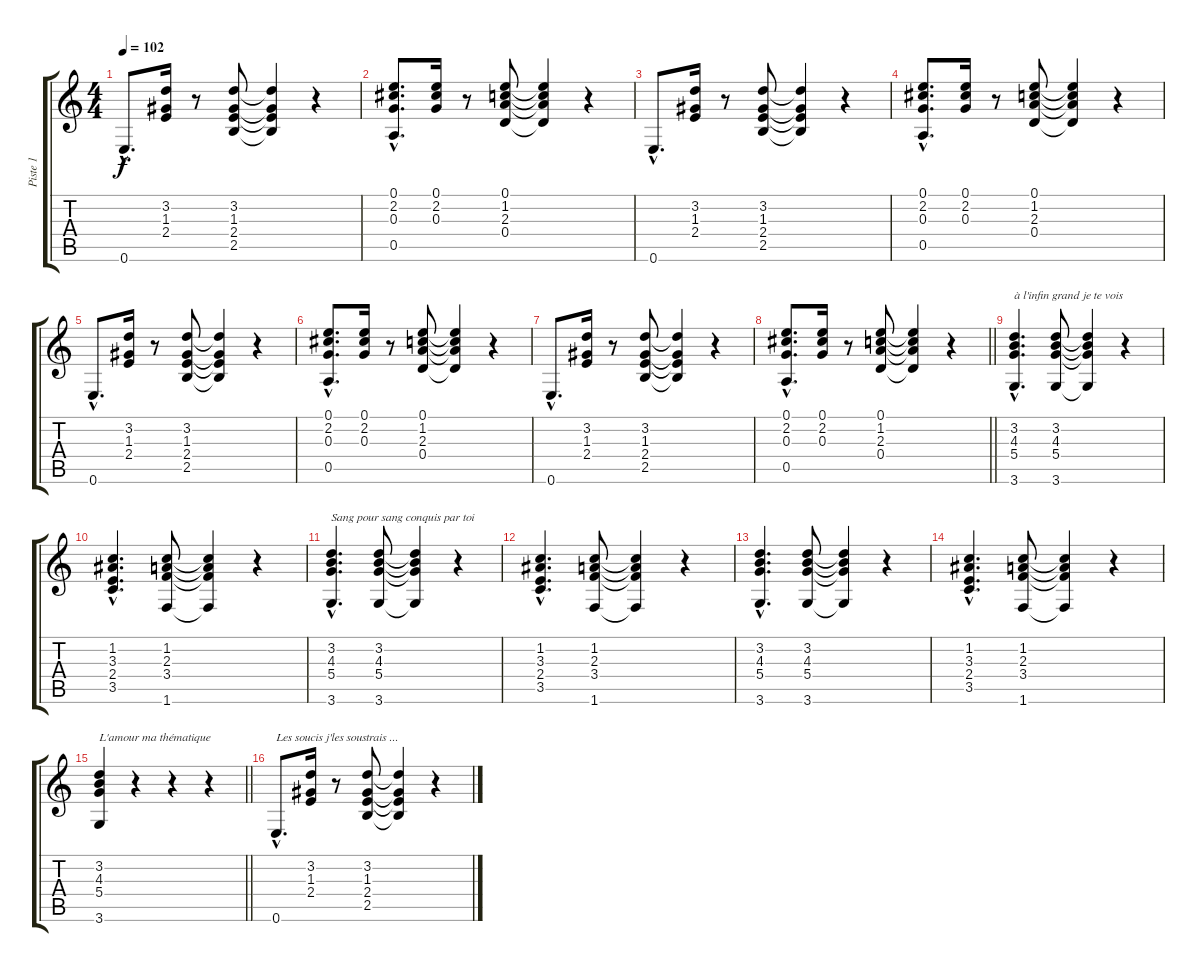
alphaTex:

\track ("Piste 1" "Piste 1") {instrument acousticguitarnylon}
\staff {score tabs}
\tuning (E4 B3 G3 D3 A2 E2) {hide}
\ts (4 4)
\tempo 102
\clef g2
\ks c
0.6{hac}.8{d dy f} (3.2 1.3 2.4).16 r.8 (3.2 1.3 2.4 2.5).8 (3.2{t} 1.3{t} 2.4{t} 2.5{t}).4 r.4 |
(0.1{hac} 2.2{hac} 0.3{hac} 0.5{hac}).8{d} (0.1 2.2 0.3).16 r.8 (0.1 1.2 2.3 0.4).8 (0.1{t} 1.2{t} 2.3{t} 0.4{t}).4 r.4 |
0.6{hac}.8{d} (3.2 1.3 2.4).16 r.8 (3.2 1.3 2.4 2.5).8 (3.2{t} 1.3{t} 2.4{t} 2.5{t}).4 r.4 |
(0.1{hac} 2.2{hac} 0.3{hac} 0.5{hac}).8{d} (0.1 2.2 0.3).16 r.8 (0.1 1.2 2.3 0.4).8 (0.1{t} 1.2{t} 2.3{t} 0.4{t}).4 r.4 |
0.6{hac}.8{d} (3.2 1.3 2.4).16 r.8 (3.2 1.3 2.4 2.5).8 (3.2{t} 1.3{t} 2.4{t} 2.5{t}).4 r.4 |
(0.1{hac} 2.2{hac} 0.3{hac} 0.5{hac}).8{d} (0.1 2.2 0.3).16 r.8 (0.1 1.2 2.3 0.4).8 (0.1{t} 1.2{t} 2.3{t} 0.4{t}).4 r.4 |
0.6{hac}.8{d} (3.2 1.3 2.4).16 r.8 (3.2 1.3 2.4 2.5).8 (3.2{t} 1.3{t} 2.4{t} 2.5{t}).4 r.4 |
\barLineRight lightlight
(0.1{hac} 2.2{hac} 0.3{hac} 0.5{hac}).8{d} (0.1 2.2 0.3).16 r.8 (0.1 1.2 2.3 0.4).8 (0.1{t} 1.2{t} 2.3{t} 0.4{t}).4 r.4 |
(3.2{hac} 4.3{hac} 5.4{hac} 3.6{hac}).4{d txt "à l'infin grand je te vois"} (3.2 4.3 5.4 3.6).8 (3.2{t} 4.3{t} 5.4{t} 3.6{t}).4 r.4 |
(1.2{hac} 3.3{hac} 2.4{hac} 3.5{hac}).4{d} (1.2 2.3 3.4 1.6).8 (1.2{t} 2.3{t} 3.4{t} 1.6{t}).4 r.4 |
(3.2{hac} 4.3{hac} 5.4{hac} 3.6{hac}).4{d txt "Sang pour sang conquis par toi"} (3.2 4.3 5.4 3.6).8 (3.2{t} 4.3{t} 5.4{t} 3.6{t}).4 r.4 |
(1.2{hac} 3.3{hac} 2.4{hac} 3.5{hac}).4{d} (1.2 2.3 3.4 1.6).8 (1.2{t} 2.3{t} 3.4{t} 1.6{t}).4 r.4 |
(3.2{hac} 4.3{hac} 5.4{hac} 3.6{hac}).4{d} (3.2 4.3 5.4 3.6).8 (3.2{t} 4.3{t} 5.4{t} 3.6{t}).4 r.4 |
(1.2{hac} 3.3{hac} 2.4{hac} 3.5{hac}).4{d} (1.2 2.3 3.4 1.6).8 (1.2{t} 2.3{t} 3.4{t} 1.6{t}).4 r.4 |
\barLineRight lightlight
(3.2 4.3 5.4 3.6).4{txt "L'amour ma thématique"} r.4 r.4 r.4 |
0.6{hac}.8{d txt "Les soucis j'les soustrais ..."} (3.2 1.3 2.4).16 r.8 (3.2 1.3 2.4 2.5).8 (3.2{t} 1.3{t} 2.4{t} 2.5{t}).4 r.4
